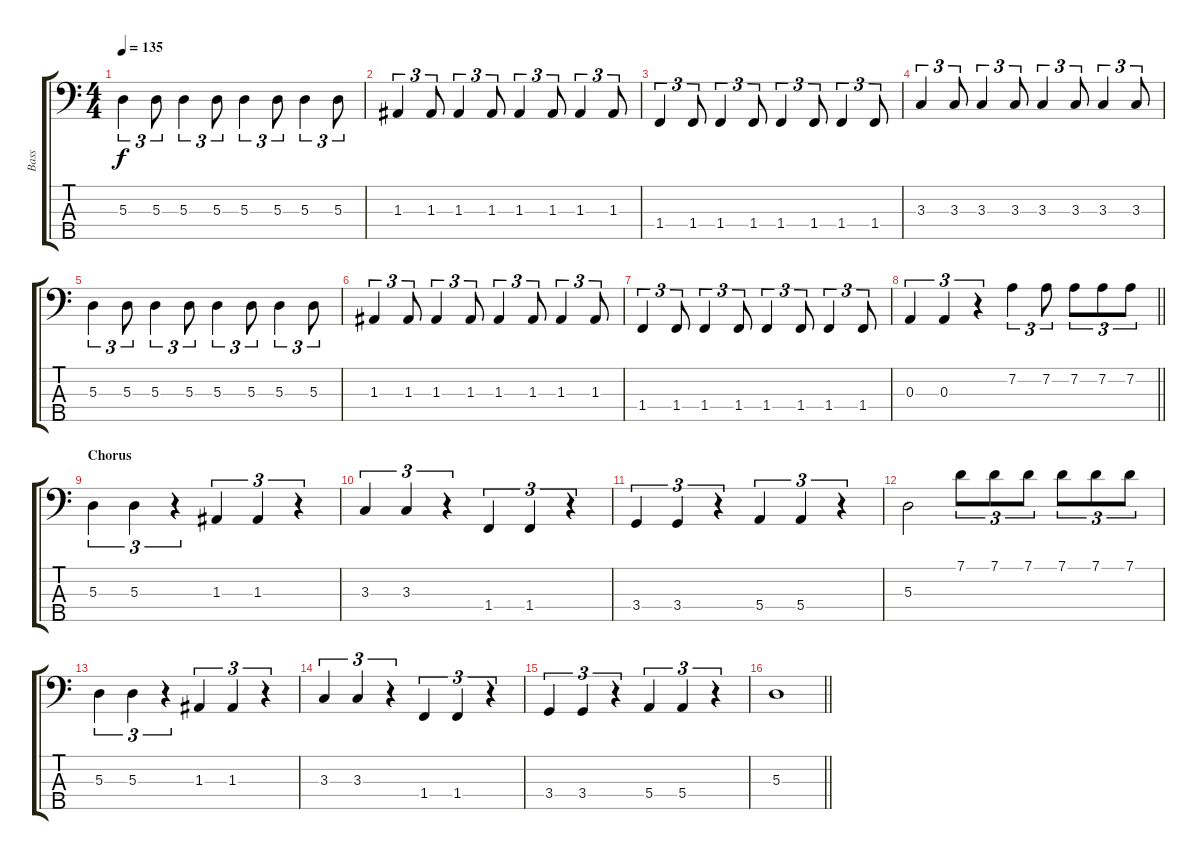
\track ("Bass" "Bass") {instrument electricbassfinger}
\staff {score tabs}
\tuning (G2 D2 A1 E1 B0) {hide}
\ts (4 4)
\tempo 135
\clef f4
\ks c
5.3.4{tu (3 2) dy f} 5.3.8{tu (3 2)} 5.3.4{tu (3 2)} 5.3.8{tu (3 2)} 5.3.4{tu (3 2)} 5.3.8{tu (3 2)} 5.3.4{tu (3 2)} 5.3.8{tu (3 2)} |
1.3.4{tu (3 2)} 1.3.8{tu (3 2)} 1.3.4{tu (3 2)} 1.3.8{tu (3 2)} 1.3.4{tu (3 2)} 1.3.8{tu (3 2)} 1.3.4{tu (3 2)} 1.3.8{tu (3 2)} |
1.4.4{tu (3 2)} 1.4.8{tu (3 2)} 1.4.4{tu (3 2)} 1.4.8{tu (3 2)} 1.4.4{tu (3 2)} 1.4.8{tu (3 2)} 1.4.4{tu (3 2)} 1.4.8{tu (3 2)} |
3.3.4{tu (3 2)} 3.3.8{tu (3 2)} 3.3.4{tu (3 2)} 3.3.8{tu (3 2)} 3.3.4{tu (3 2)} 3.3.8{tu (3 2)} 3.3.4{tu (3 2)} 3.3.8{tu (3 2)} |
5.3.4{tu (3 2)} 5.3.8{tu (3 2)} 5.3.4{tu (3 2)} 5.3.8{tu (3 2)} 5.3.4{tu (3 2)} 5.3.8{tu (3 2)} 5.3.4{tu (3 2)} 5.3.8{tu (3 2)} |
1.3.4{tu (3 2)} 1.3.8{tu (3 2)} 1.3.4{tu (3 2)} 1.3.8{tu (3 2)} 1.3.4{tu (3 2)} 1.3.8{tu (3 2)} 1.3.4{tu (3 2)} 1.3.8{tu (3 2)} |
1.4.4{tu (3 2)} 1.4.8{tu (3 2)} 1.4.4{tu (3 2)} 1.4.8{tu (3 2)} 1.4.4{tu (3 2)} 1.4.8{tu (3 2)} 1.4.4{tu (3 2)} 1.4.8{tu (3 2)} |
\barLineRight lightlight
0.3.4{tu (3 2)} 0.3.4{tu (3 2)} r.4{tu (3 2)} 7.2.4{tu (3 2)} 7.2.8{tu (3 2)} 7.2.8{tu (3 2)} 7.2.8{tu (3 2)} 7.2.8{tu (3 2)} |
\section ("" "Chorus")
5.3.4{tu (3 2)} 5.3.4{tu (3 2)} r.4{tu (3 2)} 1.3.4{tu (3 2)} 1.3.4{tu (3 2)} r.4{tu (3 2)} |
3.3.4{tu (3 2)} 3.3.4{tu (3 2)} r.4{tu (3 2)} 1.4.4{tu (3 2)} 1.4.4{tu (3 2)} r.4{tu (3 2)} |
3.4.4{tu (3 2)} 3.4.4{tu (3 2)} r.4{tu (3 2)} 5.4.4{tu (3 2)} 5.4.4{tu (3 2)} r.4{tu (3 2)} |
5.3.2 7.1.8{tu (3 2)} 7.1.8{tu (3 2)} 7.1.8{tu (3 2)} 7.1.8{tu (3 2)} 7.1.8{tu (3 2)} 7.1.8{tu (3 2)} |
5.3.4{tu (3 2)} 5.3.4{tu (3 2)} r.4{tu (3 2)} 1.3.4{tu (3 2)} 1.3.4{tu (3 2)} r.4{tu (3 2)} |
3.3.4{tu (3 2)} 3.3.4{tu (3 2)} r.4{tu (3 2)} 1.4.4{tu (3 2)} 1.4.4{tu (3 2)} r.4{tu (3 2)} |
3.4.4{tu (3 2)} 3.4.4{tu (3 2)} r.4{tu (3 2)} 5.4.4{tu (3 2)} 5.4.4{tu (3 2)} r.4{tu (3 2)} |
\barLineRight lightlight
5.3.1
